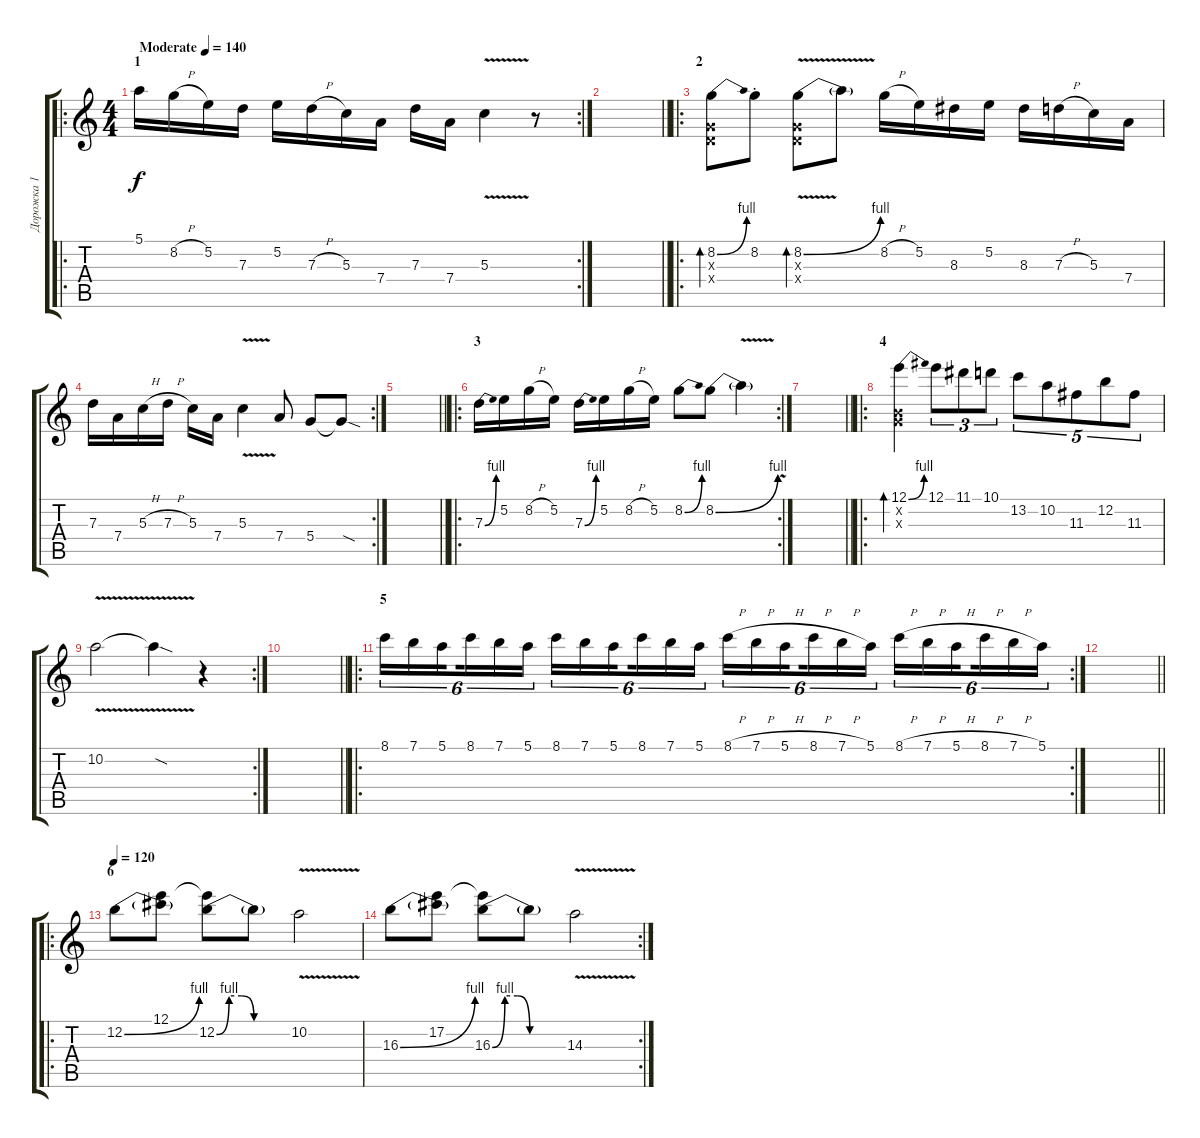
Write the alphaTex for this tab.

\track ("Дорожка 1" "Дорожка 1") {instrument overdrivenguitar}
\staff {score tabs}
\tuning (E4 B3 G3 D3 A2 E2) {hide}
\ro
\rc 2
\ts (4 4)
\section ("" "1")
\tempo (140 "Moderate")
\clef g2
\ks c
5.1.16{dy f instrument overdrivenguitar} 8.2{h}.16 5.2.16 7.3.16 5.2.16 7.3{h}.16 5.3.16 7.4.16 7.3.16 7.4.16 5.3{v}.4 r.8 |
\barLineRight lightlight
|
\ro
\section ("" "2")
(8.2{be (bend 0 0 60 4)} 0.3{x} 0.4{x}).8{bd 60} 8.2{st}.8 (8.2{be (bend 0 0 60 4) v} 0.3{x} 0.4{x}).8{bd 60} 8.2{t}.8 8.2{h}.16 5.2.16 8.3.16 5.2.16 8.3.16 7.3{h}.16 5.3.16 7.4.16 |
\rc 2
7.3.16 7.4.16 5.3{h}.16 7.3{h}.16 5.3.16 7.4.16 5.3{v}.4 7.4.8 5.4.8 5.4{sod t}.8 |
\barLineRight lightlight
|
\ro
\rc 2
\section ("" "3")
7.3{be (bend 0 0 60 4)}.16 5.2.16 8.2{h}.16 5.2.16 7.3{be (bend 0 0 60 4)}.16 5.2.16 8.2{h}.16 5.2.16 8.2{be (bend 0 0 60 4)}.8 8.2{be (bend 0 0 60 4)}.8 8.2{v t}.4 |
\barLineRight lightlight
|
\ro
\section ("" "4")
(12.1{be (bend 0 0 60 4)} 0.2{x} 0.3{x}).4{bd 240} 12.1.8{tu (3 2)} 11.1.8{tu (3 2)} 10.1.8{tu (3 2)} 13.2.8{tu (5 4)} 10.2.8{tu (5 4)} 11.3.8{tu (5 4)} 12.2.8{tu (5 4)} 11.3.8{tu (5 4)} |
\rc 2
10.2{v}.2 10.2{sod t}.4 r.4 |
\barLineRight lightlight
|
\ro
\rc 2
\section ("" "5")
8.1.16{tu (6 4)} 7.1.16{tu (6 4)} 5.1.16{tu (6 4) beam splitsecondary} 8.1.16{tu (6 4)} 7.1.16{tu (6 4)} 5.1.16{tu (6 4)} 8.1.16{tu (6 4)} 7.1.16{tu (6 4)} 5.1.16{tu (6 4) beam splitsecondary} 8.1.16{tu (6 4)} 7.1.16{tu (6 4)} 5.1.16{tu (6 4)} 8.1{h}.16{tu (6 4)} 7.1{h}.16{tu (6 4)} 5.1{h}.16{tu (6 4) beam splitsecondary} 8.1{h}.16{tu (6 4)} 7.1{h}.16{tu (6 4)} 5.1.16{tu (6 4)} 8.1{h}.16{tu (6 4)} 7.1{h}.16{tu (6 4)} 5.1{h}.16{tu (6 4) beam splitsecondary} 8.1{h}.16{tu (6 4)} 7.1{h}.16{tu (6 4)} 5.1.16{tu (6 4)} |
\barLineRight lightlight
|
\ro
\section ("" "6")
\tempo 120
12.2{be (bend 0 0 60 4)}.8 (12.1 12.2{t}).8 (12.1{t} 12.2{be (custom 0 0 10 4 20 4 30 0 60 0)}).8 12.2{t}.8 10.2{v}.2 |
\rc 2
16.3{be (bend 0 0 60 4)}.8 (17.2 16.3{t}).8 (17.2{t} 16.3{be (custom 0 0 10 4 20 4 30 0 60 0)}).8 16.3{t}.8 14.3{v}.2
